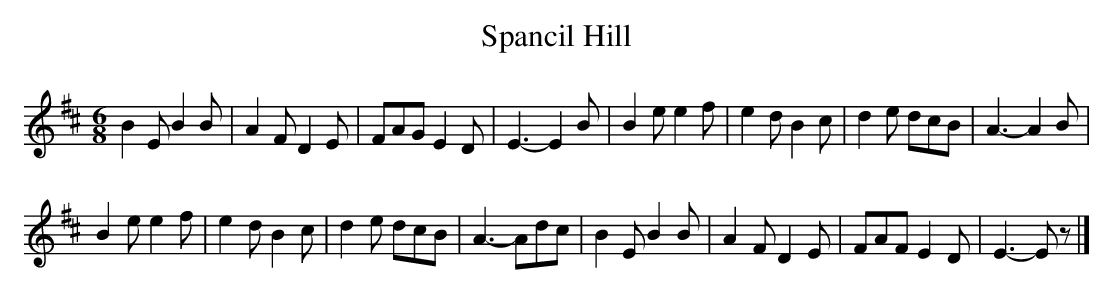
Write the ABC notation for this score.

X:1
T:Spancil Hill
M:6/8
L:1/8
K:Edor
B2E B2B | A2F D2E | FAG E2D | E3- E2B | B2e e2f | e2d B2c | d2e dcB | A3- A2B |
B2e e2f | e2d B2c | d2e dcB | A3- Adc | B2E B2B | A2F D2E | FAF E2D | E3- Ez |]
